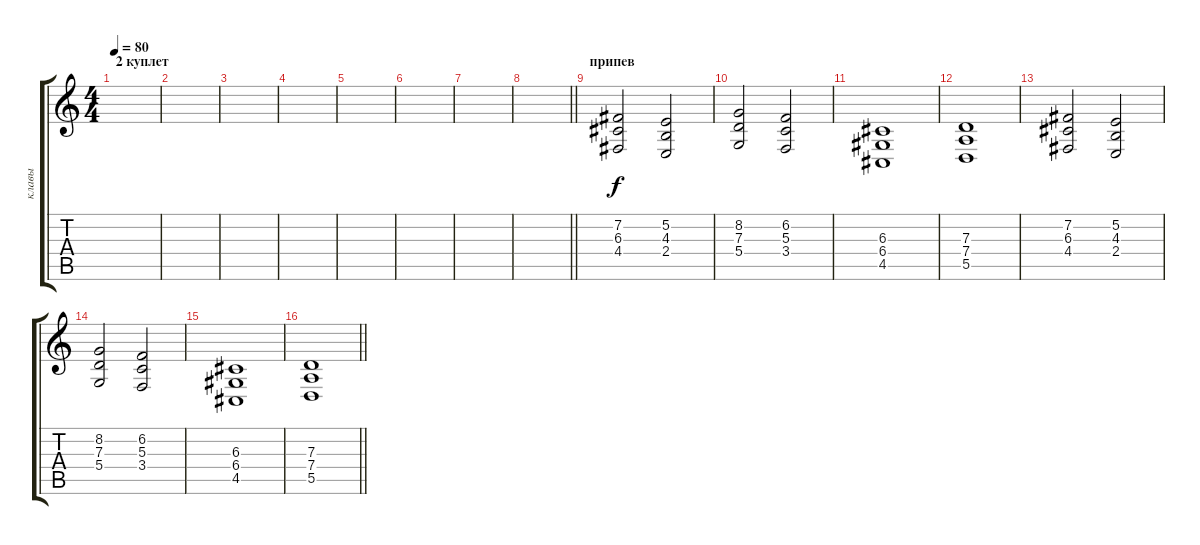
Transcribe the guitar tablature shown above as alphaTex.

\track ("клавы" "клавы") {instrument fx7echoes}
\staff {score tabs}
\tuning (E4 B3 G3 D3 A2 E2) {hide}
\ts (4 4)
\section ("" "2 куплет")
\tempo 80
\clef g2
\ks c
|
|
|
|
|
|
|
\barLineRight lightlight
|
\section ("" "припев")
(7.2 6.3 4.4).2 (5.2 4.3 2.4).2 |
(8.2 7.3 5.4).2 (6.2 5.3 3.4).2 |
(6.3 6.4 4.5).1 |
(7.3 7.4 5.5).1 |
(7.2 6.3 4.4).2 (5.2 4.3 2.4).2 |
(8.2 7.3 5.4).2 (6.2 5.3 3.4).2 |
(6.3 6.4 4.5).1 |
\barLineRight lightlight
(7.3 7.4 5.5).1
